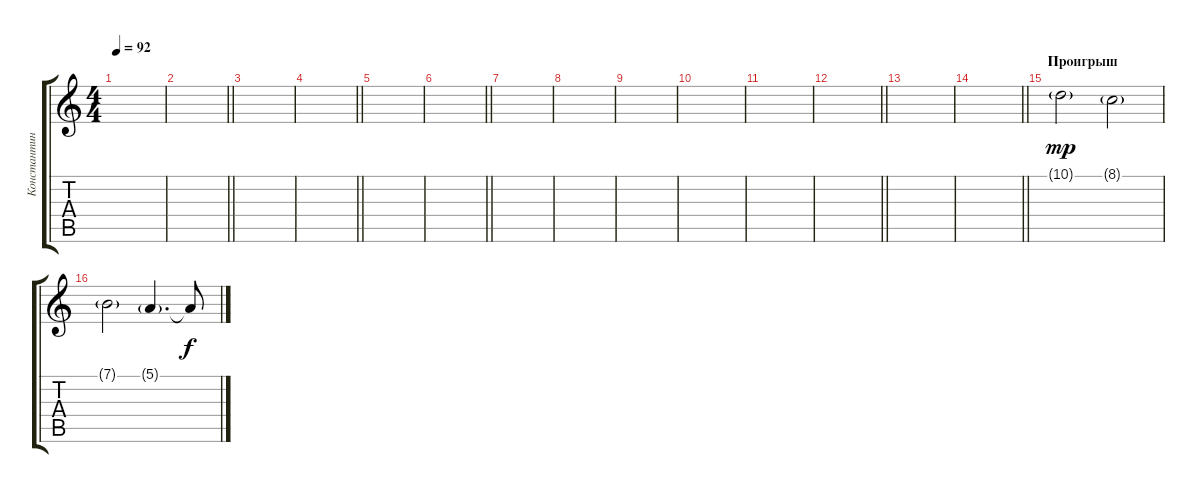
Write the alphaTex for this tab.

\track ("Константин Бекрев" "Константин") {instrument rockorgan}
\staff {score tabs}
\tuning (E4 B3 G3 D3 A2 E2) {hide}
\ts (4 4)
\section ("" "")
\tempo 92
\clef g2
\ks c
|
\barLineRight lightlight
|
|
\barLineRight lightlight
|
|
\barLineRight lightlight
|
\section ("" "")
|
|
|
|
|
\barLineRight lightlight
|
|
\barLineRight lightlight
|
\section ("" "Проигрыш")
10.1{g}.2{dy mp} 8.1{g}.2 |
7.1{g}.2 5.1{g}.4{d} 5.1{t}.8{dy f}
